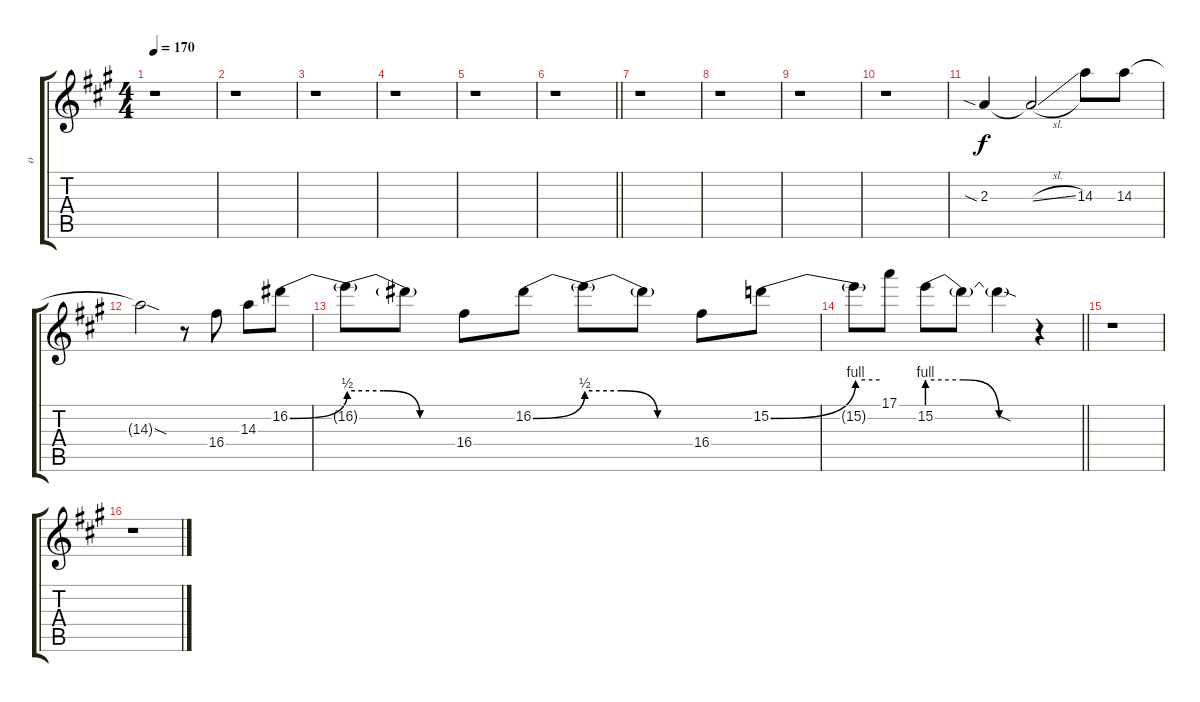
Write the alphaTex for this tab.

\track ("o" "o") {instrument overdrivenguitar}
\staff {score tabs}
\tuning (E4 B3 G3 D3 A2 E2) {hide}
\ts (4 4)
\tempo 170
\clef g2
\ks a
r.1{dy f instrument overdrivenguitar} |
r.1 |
r.1 |
r.1 |
r.1 |
\barLineRight lightlight
r.1 |
r.1 |
r.1 |
r.1 |
r.1 |
2.3{sia}.4 2.3{sl t}.2 14.3.8 14.3.8 |
14.3{sod t}.2 r.8 16.4.8 14.3.8 16.2{be (bend 0 0 60 2)}.8 |
16.2{be (custom 0 2 20 2 40 0 60 0) t}.8 16.2{t}.8 16.4.8 16.2{be (bend 0 0 60 2)}.8 16.2{be (custom 0 2 20 2 40 0 60 0) t}.8 16.2{t}.8 16.4.8 15.2{be (bend 0 0 60 4)}.8 |
\barLineRight lightlight
15.2{be (hold 0 4 60 4) t}.8 17.1.8 15.2{be (custom 0 4 20 4 40 0 60 0)}.8 15.2{t}.8 15.2{sod t}.4 r.4 |
r.1 |
r.1
